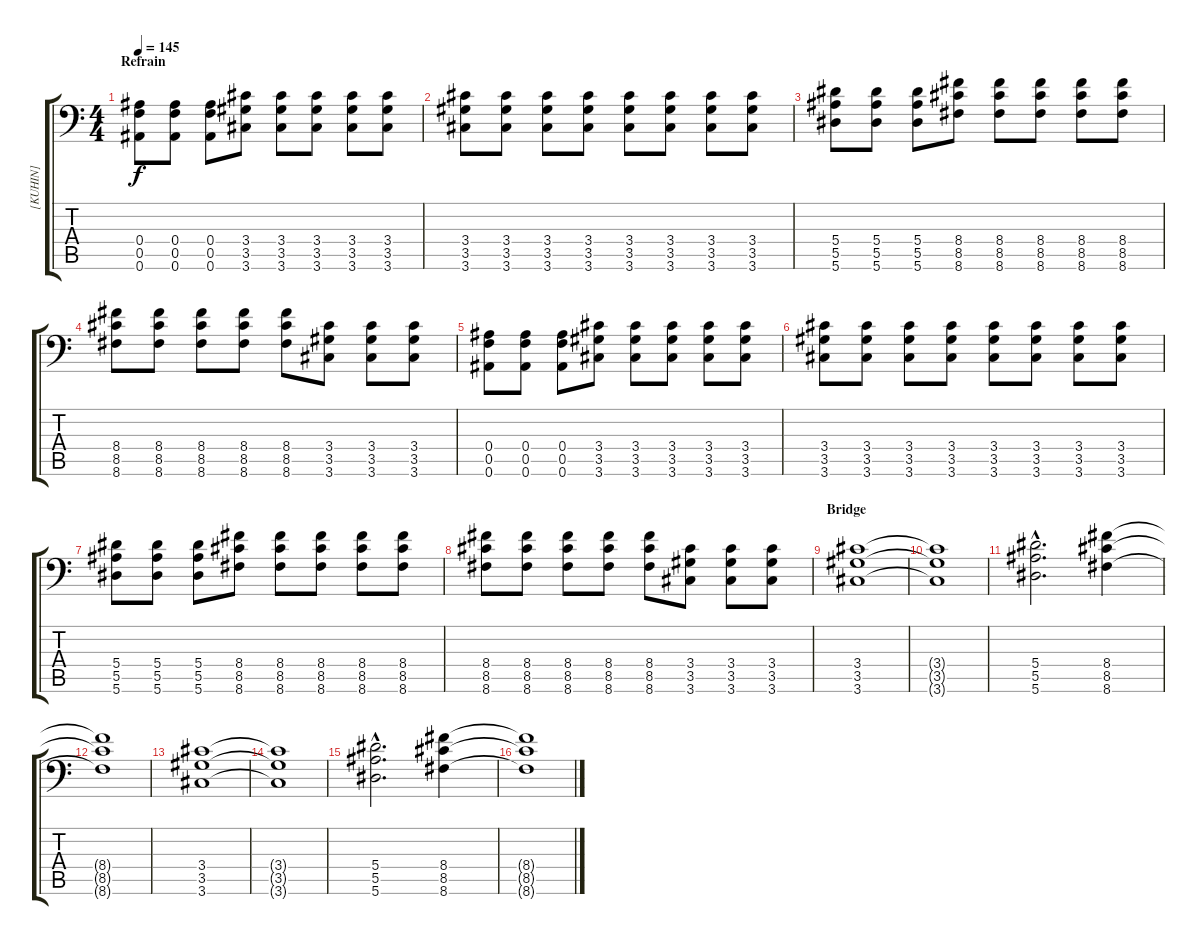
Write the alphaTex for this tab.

\track ("[KUHIN]" "[KUHIN]") {instrument distortionguitar}
\staff {score tabs}
\tuning (C4 G3 Eb3 Bb2 F2 Bb1) {hide}
\ts (4 4)
\section ("" "Refrain")
\tempo 145
\clef f4
\ks c
(0.4 0.5 0.6).8{dy f} (0.4 0.5 0.6).8 (0.4 0.5 0.6).8 (3.4 3.5 3.6).8 (3.4 3.5 3.6).8 (3.4 3.5 3.6).8 (3.4 3.5 3.6).8 (3.4 3.5 3.6).8 |
(3.4 3.5 3.6).8 (3.4 3.5 3.6).8 (3.4 3.5 3.6).8 (3.4 3.5 3.6).8 (3.4 3.5 3.6).8 (3.4 3.5 3.6).8 (3.4 3.5 3.6).8 (3.4 3.5 3.6).8 |
(5.4 5.5 5.6).8 (5.4 5.5 5.6).8 (5.4 5.5 5.6).8 (8.4 8.5 8.6).8 (8.4 8.5 8.6).8 (8.4 8.5 8.6).8 (8.4 8.5 8.6).8 (8.4 8.5 8.6).8 |
(8.4 8.5 8.6).8 (8.4 8.5 8.6).8 (8.4 8.5 8.6).8 (8.4 8.5 8.6).8 (8.4 8.5 8.6).8 (3.4 3.5 3.6).8 (3.4 3.5 3.6).8 (3.4 3.5 3.6).8 |
(0.4 0.5 0.6).8 (0.4 0.5 0.6).8 (0.4 0.5 0.6).8 (3.4 3.5 3.6).8 (3.4 3.5 3.6).8 (3.4 3.5 3.6).8 (3.4 3.5 3.6).8 (3.4 3.5 3.6).8 |
(3.4 3.5 3.6).8 (3.4 3.5 3.6).8 (3.4 3.5 3.6).8 (3.4 3.5 3.6).8 (3.4 3.5 3.6).8 (3.4 3.5 3.6).8 (3.4 3.5 3.6).8 (3.4 3.5 3.6).8 |
(5.4 5.5 5.6).8 (5.4 5.5 5.6).8 (5.4 5.5 5.6).8 (8.4 8.5 8.6).8 (8.4 8.5 8.6).8 (8.4 8.5 8.6).8 (8.4 8.5 8.6).8 (8.4 8.5 8.6).8 |
(8.4 8.5 8.6).8 (8.4 8.5 8.6).8 (8.4 8.5 8.6).8 (8.4 8.5 8.6).8 (8.4 8.5 8.6).8 (3.4 3.5 3.6).8 (3.4 3.5 3.6).8 (3.4 3.5 3.6).8 |
\section ("" "Bridge")
(3.4 3.5 3.6).1 |
(3.4{t} 3.5{t} 3.6{t}).1 |
(5.4{hac} 5.5{hac} 5.6{hac}).2{d} (8.4 8.5 8.6).4 |
(8.4{t} 8.5{t} 8.6{t}).1 |
(3.4 3.5 3.6).1 |
(3.4{t} 3.5{t} 3.6{t}).1 |
(5.4{hac} 5.5{hac} 5.6{hac}).2{d} (8.4 8.5 8.6).4 |
(8.4{t} 8.5{t} 8.6{t}).1
